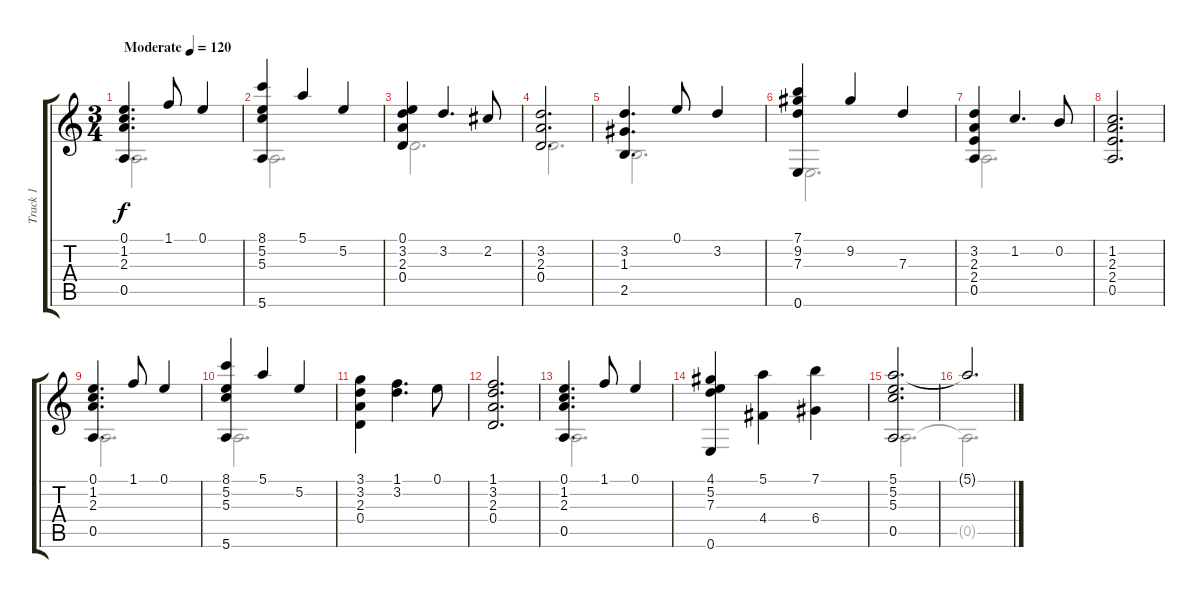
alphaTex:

\track ("Track 1" "Track 1") {instrument acousticguitarnylon}
\staff {score tabs}
\tuning (E4 B3 G3 D3 A2 E2) {hide}
\voice
\ts (3 4)
\tempo (120 "Moderate")
\clef g2
\ks c
(0.1 1.2 2.3 0.5).4{d dy f instrument acousticguitarnylon} 1.1.8 0.1.4 |
(8.1 5.2 5.3 5.6).4 5.1.4 5.2.4 |
(0.1 3.2 2.3 0.4).4 3.2.4{d} 2.2.8 |
(3.2 2.3 0.4).2{d} |
(3.2 1.3 2.5).4{d} 0.1.8 3.2.4 |
(7.1 9.2 7.3 0.6).4 9.2.4 7.3.4 |
(3.2 2.3 2.4 0.5).4 1.2.4{d} 0.2.8 |
(1.2 2.3 2.4 0.5).2{d} |
(0.1 1.2 2.3 0.5).4{d} 1.1.8 0.1.4 |
(8.1 5.2 5.3 5.6).4 5.1.4 5.2.4 |
(3.1 3.2 2.3 0.4).4 (1.1 3.2).4{d} 0.1.8 |
(1.1 3.2 2.3 0.4).2{d} |
(0.1 1.2 2.3 0.5).4{d} 1.1.8 0.1.4 |
(4.1 5.2 7.3 0.6).4 (5.1 4.4).4 (7.1 6.4).4 |
(5.1 5.2 5.3 0.5).2{d} |
5.1{t}.2{d}
\voice
\clef g2
\ottava regular
\simile none
\ks c
0.5.2{d dy f} |
5.6.2{d} |
0.4.2{d} |
0.4.2{d} |
2.5.2{d} |
0.6.2{d} |
0.5.2{d} |
|
0.5.2{d} |
5.6.2{d} |
|
|
0.5.2{d} |
|
0.5.2{d} |
0.5{t}.2{d}
